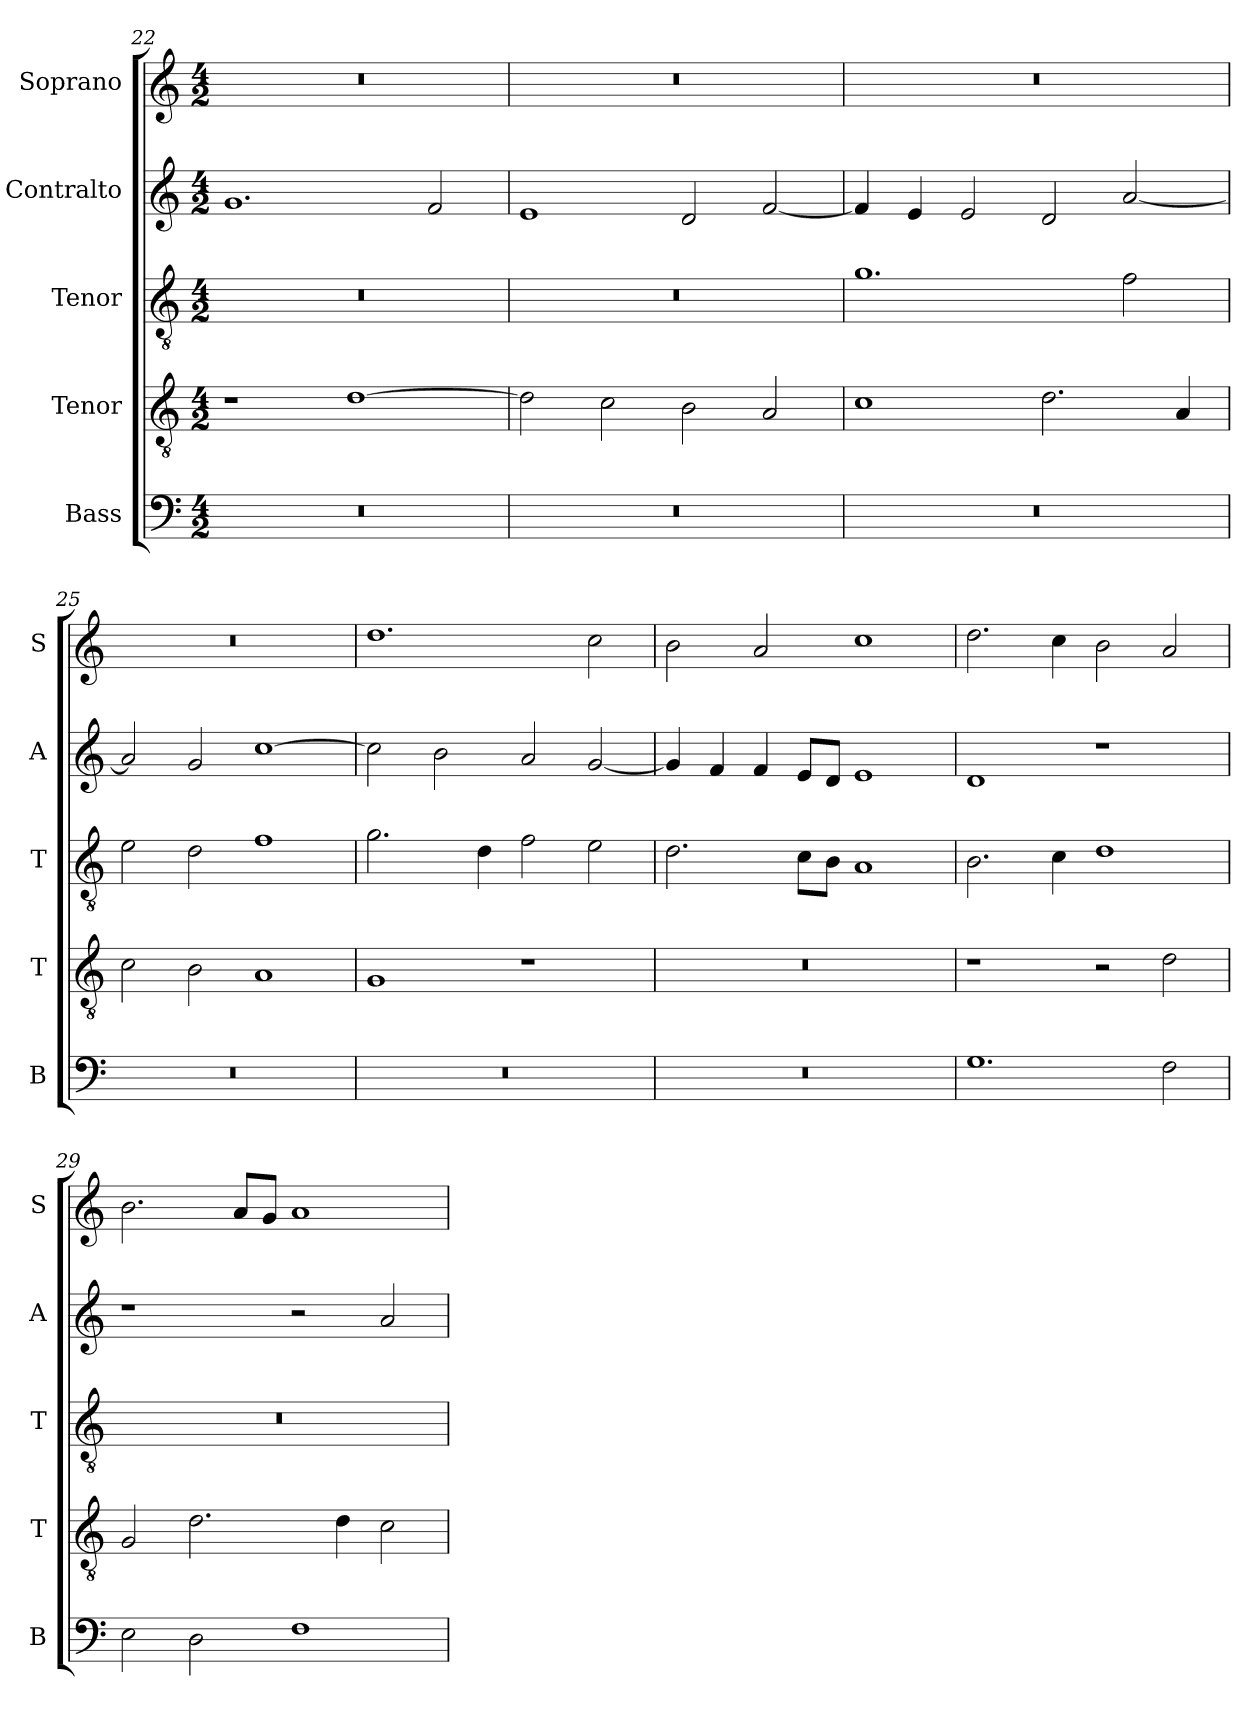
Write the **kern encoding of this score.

**kern	**kern	**kern	**kern	**kern
*part5	*part4	*part3	*part2	*part1
*staff5	*staff4	*staff3	*staff2	*staff1
*I"Bass	*I"Tenor	*I"Tenor	*I"Contralto	*I"Soprano
*I'B	*I'T	*I'T	*I'A	*I'S
*clefF4	*clefGv2	*clefGv2	*clefG2	*clefG2
*k[]	*k[]	*k[]	*k[]	*k[]
*G:mix	*G:mix	*G:mix	*G:mix	*G:mix
*M4/2	*M4/2	*M4/2	*M4/2	*M4/2
=22	=22	=22	=22	=22
0r	1r	0r	1.g	0r
.	[1d	.	.	.
.	.	.	2f	.
=23	=23	=23	=23	=23
0r	2d]	0r	1e	0r
.	2c	.	.	.
.	2B	.	2d	.
.	2A	.	[2f	.
=24	=24	=24	=24	=24
0r	1c	1.g	4f]	0r
.	.	.	4e	.
.	.	.	2e	.
.	2.d	.	2d	.
.	.	2f	[2a	.
.	4A	.	.	.
=25	=25	=25	=25	=25
0r	2c	2e	2a]	0r
.	2B	2d	2g	.
.	1A	1f	[1cc	.
=26	=26	=26	=26	=26
0r	1G	2.g	2cc]	1.dd
.	.	.	2b	.
.	.	4d	.	.
.	1r	2f	2a	.
.	.	2e	[2g	2cc
=27	=27	=27	=27	=27
0r	0r	2.d	4g]	2b
.	.	.	4f	.
.	.	.	4f	2a
.	.	8c\L	8e/L	.
.	.	8B\J	8d/J	.
.	.	1A	1e	1cc
=28	=28	=28	=28	=28
1.G	1r	2.B	1d	2.dd
.	.	4c	.	4cc
.	2r	1d	1r	2b
2F	2d	.	.	2a
=29	=29	=29	=29	=29
2E	2G	0r	1r	2.b
2D	2.d	.	.	.
.	.	.	.	8a/L
.	.	.	.	8g/J
1F	.	.	2r	1a
.	4d	.	.	.
.	2c	.	2a	.
=	=	=	=	=
*-	*-	*-	*-	*-
